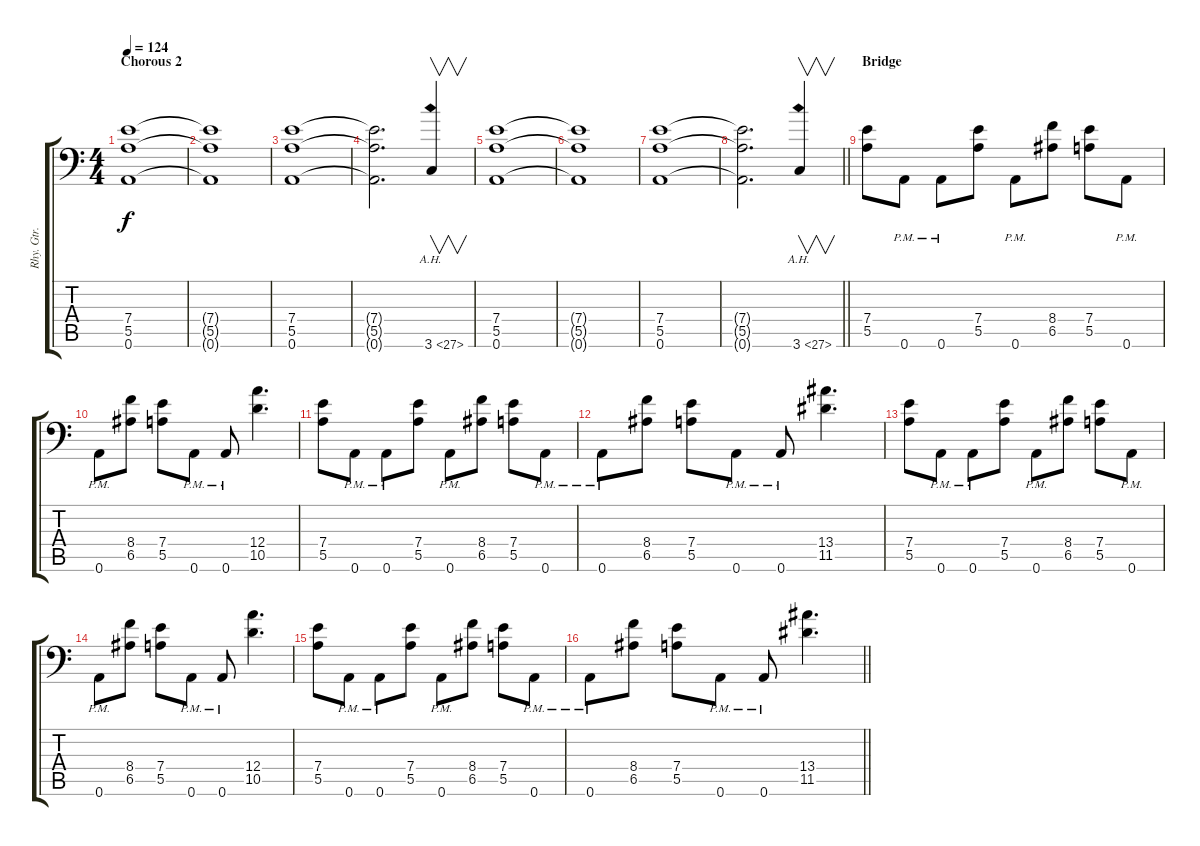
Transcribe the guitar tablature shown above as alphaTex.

\track ("Rhy. Gtr. 1" "Rhy. Gtr. ") {instrument distortionguitar}
\staff {score tabs}
\tuning (B3 Gb3 D3 A2 E2 A1) {hide}
\ts (4 4)
\section ("" "Chorous 2")
\tempo 124
\clef f4
\ks c
(7.4 5.5 0.6).1{dy f} |
(7.4{t} 5.5{t} 0.6{t}).1 |
(7.4 5.5 0.6).1 |
(7.4{t} 5.5{t} 0.6{t}).2{d} 3.6{ah 24}.4{v} |
(7.4 5.5 0.6).1 |
(7.4{t} 5.5{t} 0.6{t}).1 |
(7.4 5.5 0.6).1 |
\barLineRight lightlight
(7.4{t} 5.5{t} 0.6{t}).2{d} 3.6{ah 24}.4{v} |
\section ("" "Bridge")
(7.4 5.5).8 0.6{pm}.8 0.6{pm}.8 (7.4 5.5).8 0.6{pm}.8 (8.4 6.5).8 (7.4 5.5).8 0.6{pm}.8 |
0.6{pm}.8 (8.4 6.5).8 (7.4 5.5).8 0.6{pm}.8 0.6{pm}.8 (12.4 10.5).4{d} |
(7.4 5.5).8 0.6{pm}.8 0.6{pm}.8 (7.4 5.5).8 0.6{pm}.8 (8.4 6.5).8 (7.4 5.5).8 0.6{pm}.8 |
0.6{pm}.8 (8.4 6.5).8 (7.4 5.5).8 0.6{pm}.8 0.6{pm}.8 (13.4 11.5).4{d} |
(7.4 5.5).8 0.6{pm}.8 0.6{pm}.8 (7.4 5.5).8 0.6{pm}.8 (8.4 6.5).8 (7.4 5.5).8 0.6{pm}.8 |
0.6{pm}.8 (8.4 6.5).8 (7.4 5.5).8 0.6{pm}.8 0.6{pm}.8 (12.4 10.5).4{d} |
(7.4 5.5).8 0.6{pm}.8 0.6{pm}.8 (7.4 5.5).8 0.6{pm}.8 (8.4 6.5).8 (7.4 5.5).8 0.6{pm}.8 |
\barLineRight lightlight
0.6{pm}.8 (8.4 6.5).8 (7.4 5.5).8 0.6{pm}.8 0.6{pm}.8 (13.4 11.5).4{d}
